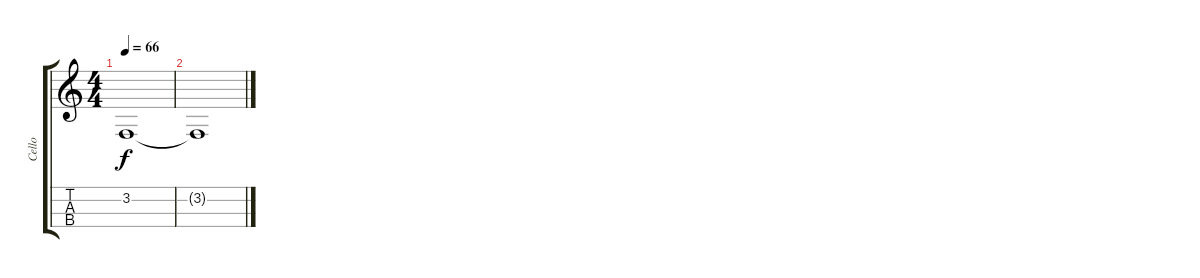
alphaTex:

\track ("Cello" "Cello") {instrument cello}
\staff {score tabs}
\tuning (A3 D3 G2 C2) {hide}
\ts (4 4)
\tempo 66
\clef g2
\ks c
3.2{t}.1{dy f} |
3.2{t}.1
